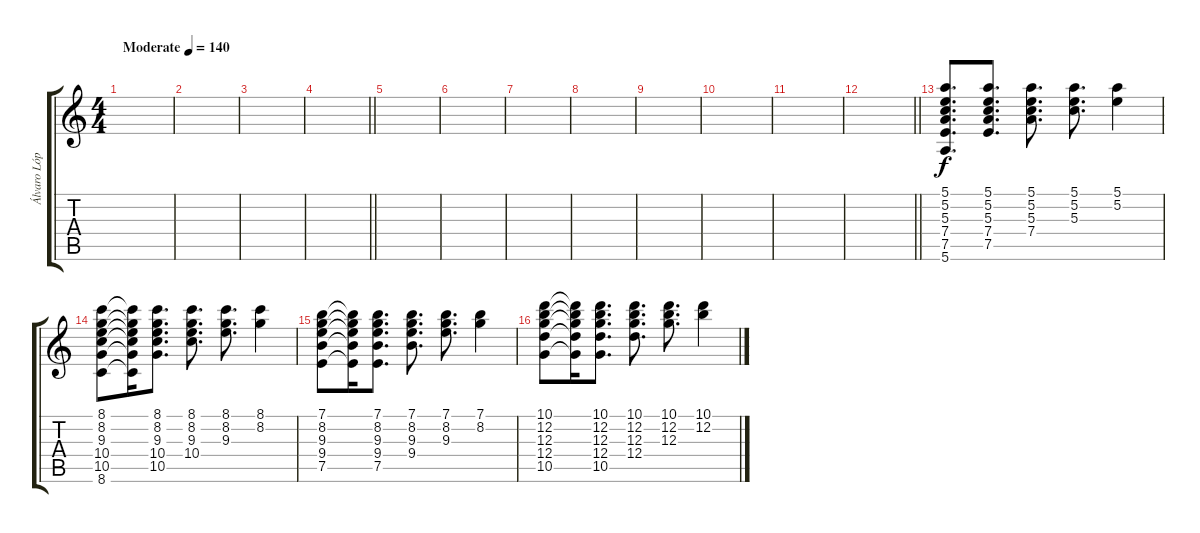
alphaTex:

\track ("Álvaro López" "Álvaro Lóp") {instrument electricguitarclean}
\staff {score tabs}
\tuning (E4 B3 G3 D3 A2 E2) {hide}
\ts (4 4)
\tempo (140 "Moderate")
\clef g2
\ks c
|
|
|
\barLineRight lightlight
|
|
|
|
|
|
|
|
\barLineRight lightlight
|
\section ("" "")
(5.1 5.2 5.3 7.4 7.5 5.6).8{d} (5.1 5.2 5.3 7.4 7.5).8{d volume 1} (5.1 5.2 5.3 7.4).8{d} (5.1 5.2 5.3).8{d} (5.1 5.2).4 |
(8.1 8.2 9.3 10.4 10.5 8.6).8{volume 13} (8.1{t} 8.2{t} 9.3{t} 10.4{t} 10.5{t} 8.6{t}).16{volume 1} (8.1 8.2 9.3 10.4 10.5).8{d} (8.1 8.2 9.3 10.4).8{d} (8.1 8.2 9.3).8{d} (8.1 8.2).4 |
(7.1 8.2 9.3 9.4 7.5).8{volume 13} (7.1{t} 8.2{t} 9.3{t} 9.4{t} 7.5{t}).16{volume 1} (7.1 8.2 9.3 9.4 7.5).8{d} (7.1 8.2 9.3 9.4).8{d} (7.1 8.2 9.3).8{d} (7.1 8.2).4 |
(10.1 12.2 12.3 12.4 10.5).8{volume 13} (10.1{t} 12.2{t} 12.3{t} 12.4{t} 10.5{t}).16{volume 1} (10.1 12.2 12.3 12.4 10.5).8{d} (10.1 12.2 12.3 12.4).8{d} (10.1 12.2 12.3).8{d} (10.1 12.2).4
